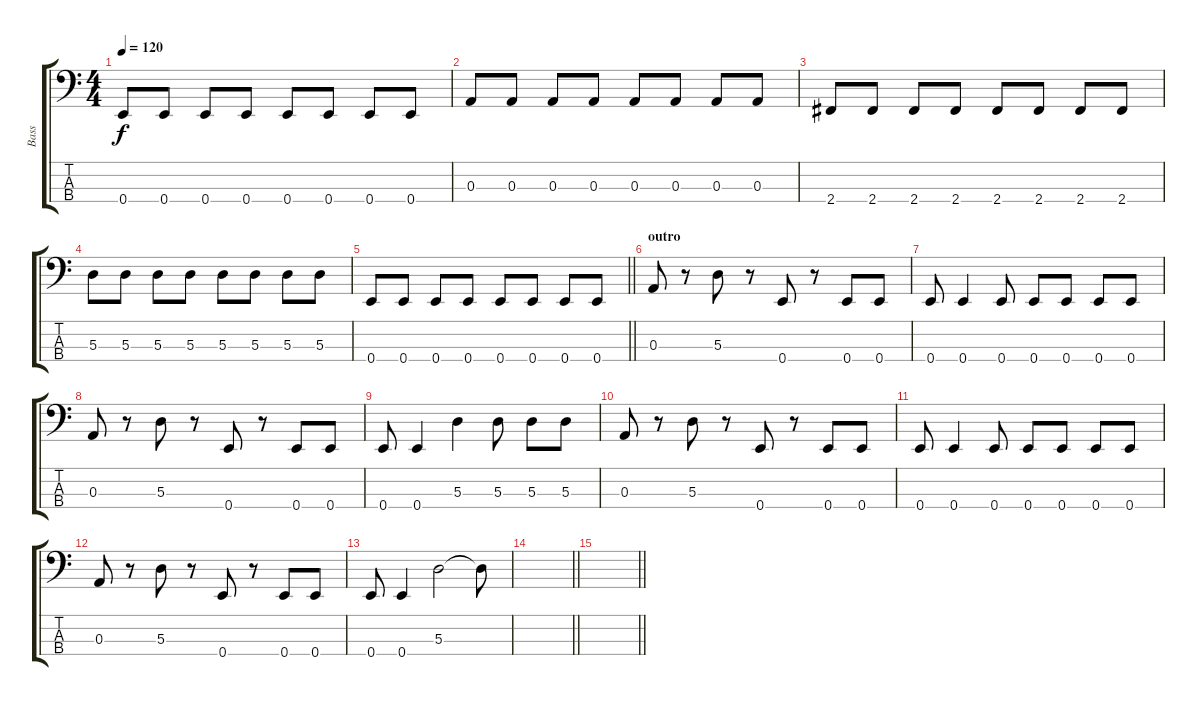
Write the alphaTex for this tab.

\track ("Bass" "Bass") {instrument electricbassfinger}
\staff {score tabs}
\tuning (G2 D2 A1 E1) {hide}
\ts (4 4)
\tempo 120
\clef f4
\ks c
0.4.8{dy f} 0.4.8 0.4.8 0.4.8 0.4.8 0.4.8 0.4.8 0.4.8 |
0.3.8 0.3.8 0.3.8 0.3.8 0.3.8 0.3.8 0.3.8 0.3.8 |
2.4.8 2.4.8 2.4.8 2.4.8 2.4.8 2.4.8 2.4.8 2.4.8 |
5.3.8 5.3.8 5.3.8 5.3.8 5.3.8 5.3.8 5.3.8 5.3.8 |
\barLineRight lightlight
0.4.8 0.4.8 0.4.8 0.4.8 0.4.8 0.4.8 0.4.8 0.4.8 |
\section ("" "outro")
0.3.8 r.8 5.3.8 r.8 0.4.8 r.8 0.4.8 0.4.8 |
0.4.8 0.4.4 0.4.8 0.4.8 0.4.8 0.4.8 0.4.8 |
0.3.8 r.8 5.3.8 r.8 0.4.8 r.8 0.4.8 0.4.8 |
0.4.8 0.4.4 5.3.4 5.3.8 5.3.8 5.3.8 |
0.3.8 r.8 5.3.8 r.8 0.4.8 r.8 0.4.8 0.4.8 |
0.4.8 0.4.4 0.4.8 0.4.8 0.4.8 0.4.8 0.4.8 |
0.3.8 r.8 5.3.8 r.8 0.4.8 r.8 0.4.8 0.4.8 |
0.4.8 0.4.4 5.3.2 5.3{t}.8 |
\barLineRight lightlight
|
\barLineRight lightlight
